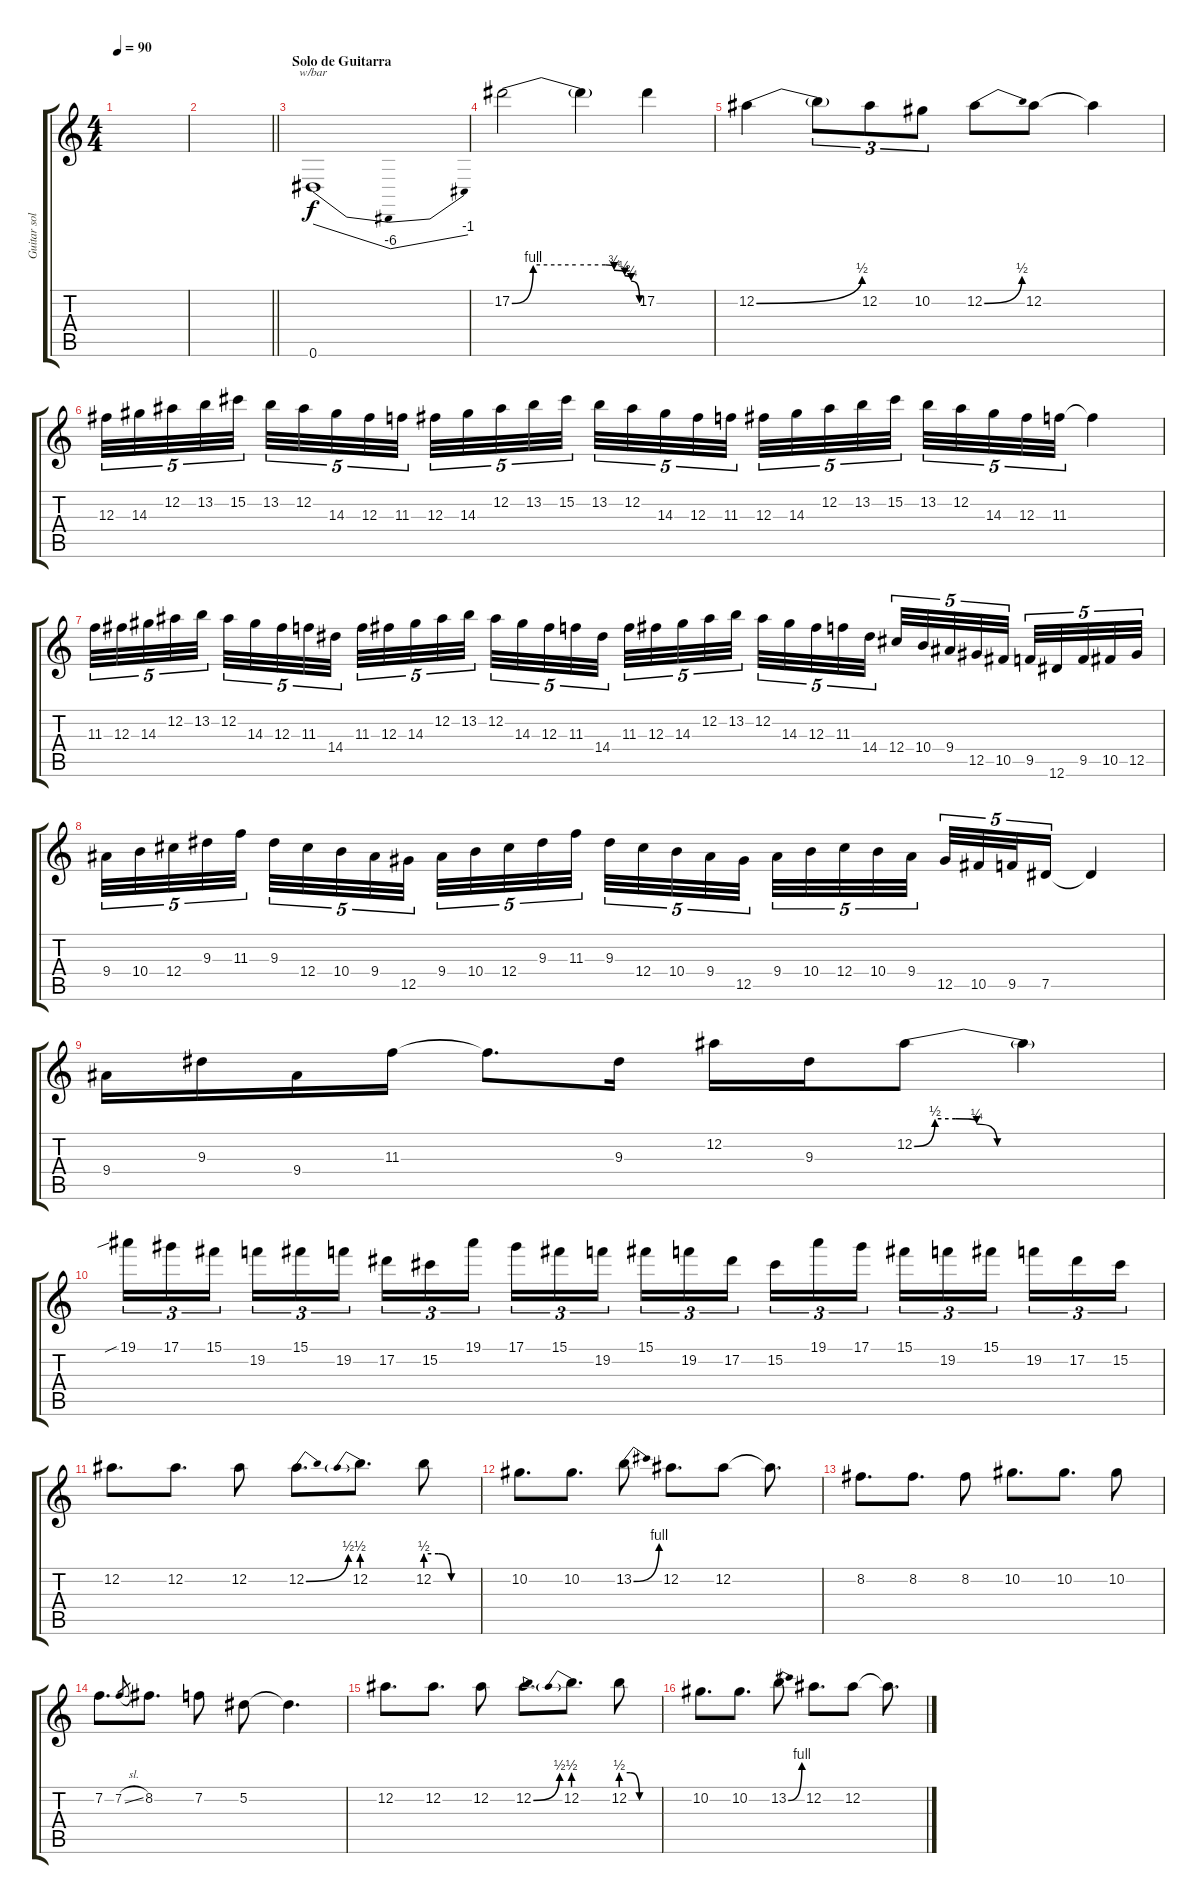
\track ("Guitar solo" "Guitar sol") {instrument distortionguitar}
\staff {score tabs}
\tuning (Eb4 Bb3 Gb3 Db3 Ab2 Eb2) {hide}
\ts (4 4)
\tempo 90
\clef g2
\ks c
|
\barLineRight lightlight
|
\section ("" "Solo de Guitarra")
0.6.1{tbe (dip default 0 0 55 -24 60 -4)} |
17.2{be (custom 0 0 10 4 20 4 30 4 44 4 48 3 53 2 56 1 60 0)}.2 17.2{t}.4 17.2.4 |
12.2{be (bend 0 0 60 2)}.4 12.2{t}.8{tu (3 2)} 12.2.8{tu (3 2)} 10.2.8{tu (3 2)} 12.2{be (bend 0 0 60 2)}.8 12.2.8 12.2{t}.4 |
12.3.32{tu (5 4)} 14.3.32{tu (5 4)} 12.2.32{tu (5 4)} 13.2.32{tu (5 4)} 15.2.32{tu (5 4) beam splitsecondary} 13.2.32{tu (5 4)} 12.2.32{tu (5 4)} 14.3.32{tu (5 4)} 12.3.32{tu (5 4)} 11.3.32{tu (5 4)} 12.3.32{tu (5 4)} 14.3.32{tu (5 4)} 12.2.32{tu (5 4)} 13.2.32{tu (5 4)} 15.2.32{tu (5 4) beam splitsecondary} 13.2.32{tu (5 4)} 12.2.32{tu (5 4)} 14.3.32{tu (5 4)} 12.3.32{tu (5 4)} 11.3.32{tu (5 4)} 12.3.32{tu (5 4)} 14.3.32{tu (5 4)} 12.2.32{tu (5 4)} 13.2.32{tu (5 4)} 15.2.32{tu (5 4) beam splitsecondary} 13.2.32{tu (5 4)} 12.2.32{tu (5 4)} 14.3.32{tu (5 4)} 12.3.32{tu (5 4)} 11.3.32{tu (5 4)} 11.3{t}.4 |
11.3.32{tu (5 4)} 12.3.32{tu (5 4)} 14.3.32{tu (5 4)} 12.2.32{tu (5 4)} 13.2.32{tu (5 4) beam splitsecondary} 12.2.32{tu (5 4)} 14.3.32{tu (5 4)} 12.3.32{tu (5 4)} 11.3.32{tu (5 4)} 14.4.32{tu (5 4)} 11.3.32{tu (5 4)} 12.3.32{tu (5 4)} 14.3.32{tu (5 4)} 12.2.32{tu (5 4)} 13.2.32{tu (5 4) beam splitsecondary} 12.2.32{tu (5 4)} 14.3.32{tu (5 4)} 12.3.32{tu (5 4)} 11.3.32{tu (5 4)} 14.4.32{tu (5 4)} 11.3.32{tu (5 4)} 12.3.32{tu (5 4)} 14.3.32{tu (5 4)} 12.2.32{tu (5 4)} 13.2.32{tu (5 4) beam splitsecondary} 12.2.32{tu (5 4)} 14.3.32{tu (5 4)} 12.3.32{tu (5 4)} 11.3.32{tu (5 4)} 14.4.32{tu (5 4)} 12.4.32{tu (5 4)} 10.4.32{tu (5 4)} 9.4.32{tu (5 4)} 12.5.32{tu (5 4)} 10.5.32{tu (5 4) beam splitsecondary} 9.5.32{tu (5 4)} 12.6.32{tu (5 4)} 9.5.32{tu (5 4)} 10.5.32{tu (5 4)} 12.5.32{tu (5 4)} |
9.4.32{tu (5 4)} 10.4.32{tu (5 4)} 12.4.32{tu (5 4)} 9.3.32{tu (5 4)} 11.3.32{tu (5 4) beam splitsecondary} 9.3.32{tu (5 4)} 12.4.32{tu (5 4)} 10.4.32{tu (5 4)} 9.4.32{tu (5 4)} 12.5.32{tu (5 4)} 9.4.32{tu (5 4)} 10.4.32{tu (5 4)} 12.4.32{tu (5 4)} 9.3.32{tu (5 4)} 11.3.32{tu (5 4) beam splitsecondary} 9.3.32{tu (5 4)} 12.4.32{tu (5 4)} 10.4.32{tu (5 4)} 9.4.32{tu (5 4)} 12.5.32{tu (5 4)} 9.4.32{tu (5 4)} 10.4.32{tu (5 4)} 12.4.32{tu (5 4)} 10.4.32{tu (5 4)} 9.4.32{tu (5 4) beam splitsecondary} 12.5.32{tu (5 4)} 10.5.32{tu (5 4)} 9.5.32{tu (5 4)} 7.5.16{tu (5 4)} 7.5{t}.4 |
9.4.16 9.3.16 9.4.16 11.3.16 11.3{t}.8{d} 9.3.16 12.2.16 9.3.16 12.2{be (custom 0 0 5 2 10 2 15 1 20 0 30 0 60 0)}.8 12.2{t}.4 |
19.1{sib}.16{tu (3 2)} 17.1.16{tu (3 2)} 15.1.16{tu (3 2) beam splitsecondary} 19.2.16{tu (3 2)} 15.1.16{tu (3 2)} 19.2.16{tu (3 2)} 17.2.16{tu (3 2)} 15.2.16{tu (3 2)} 19.1.16{tu (3 2) beam splitsecondary} 17.1.16{tu (3 2)} 15.1.16{tu (3 2)} 19.2.16{tu (3 2)} 15.1.16{tu (3 2)} 19.2.16{tu (3 2)} 17.2.16{tu (3 2) beam splitsecondary} 15.2.16{tu (3 2)} 19.1.16{tu (3 2)} 17.1.16{tu (3 2)} 15.1.16{tu (3 2)} 19.2.16{tu (3 2)} 15.1.16{tu (3 2) beam splitsecondary} 19.2.16{tu (3 2)} 17.2.16{tu (3 2)} 15.2.16{tu (3 2)} |
12.2.8{d} 12.2.8{d} 12.2.8 12.2{be (bend 0 0 60 2)}.8{d} 12.2{be (prebend 0 2 60 2)}.8{d} 12.2{be (custom 0 2 15 2 30 0 60 0)}.8 |
10.2.8{d} 10.2.8{d} 13.2{be (bend 0 0 60 4)}.8 12.2.8{d} 12.2.8 12.2{t}.8{d} |
8.2.8{d} 8.2.8{d} 8.2.8 10.2.8{d} 10.2.8{d} 10.2.8 |
7.2.8{d} 7.2{sl}.8{gr} 8.2.8{d} 7.2.8 5.2.8 5.2{t}.4{d} |
12.2.8{d} 12.2.8{d} 12.2.8 12.2{be (bend 0 0 60 2)}.8{d} 12.2{be (prebend 0 2 60 2)}.8{d} 12.2{be (custom 0 2 15 2 30 0 60 0)}.8 |
10.2.8{d} 10.2.8{d} 13.2{be (bend 0 0 60 4)}.8 12.2.8{d} 12.2.8 12.2{t}.8{d}
